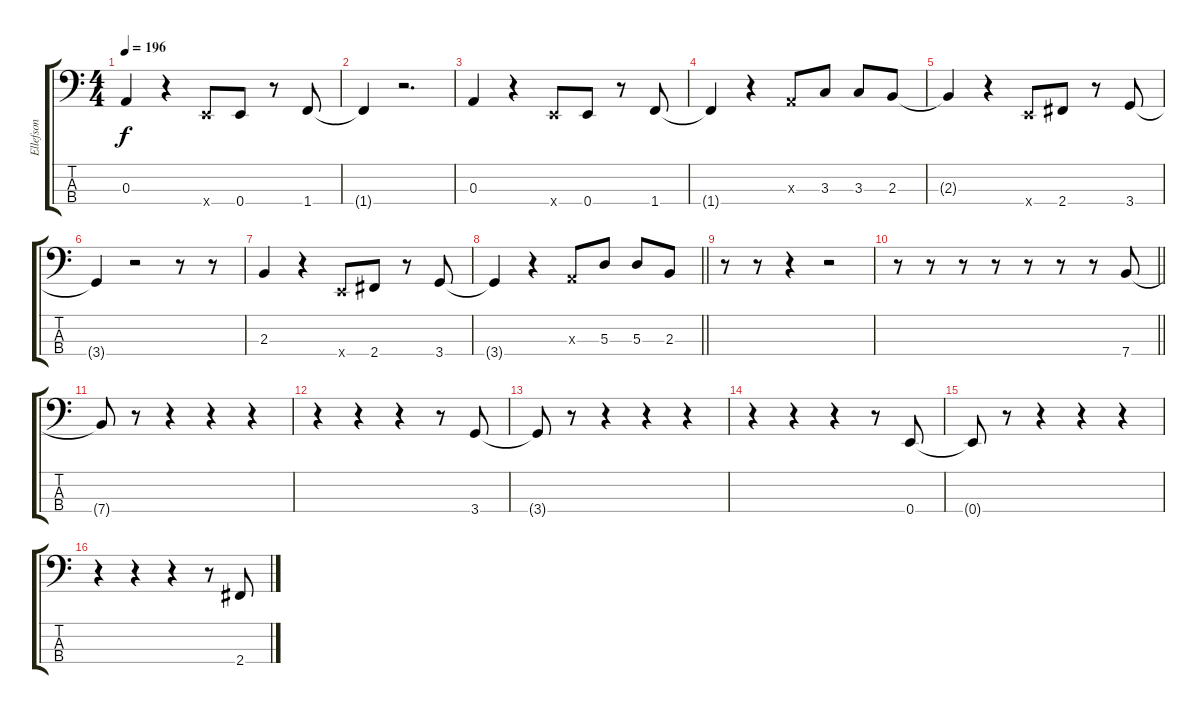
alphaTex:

\track ("Ellefson" "Ellefson") {instrument electricbasspick}
\staff {score tabs}
\tuning (G2 D2 A1 E1) {hide}
\ts (4 4)
\tempo 196
\clef f4
\ks c
0.3{t}.4{dy f} r.4 0.4{x}.8 0.4.8 r.8 1.4.8 |
1.4{t}.4 r.2{d} |
0.3.4 r.4 0.4{x}.8 0.4.8 r.8 1.4.8 |
1.4{t}.4 r.4 0.3{x}.8 3.3.8 3.3.8 2.3.8 |
2.3{t}.4 r.4 0.4{x}.8 2.4.8 r.8 3.4.8 |
3.4{t}.4 r.2 r.8 r.8 |
2.3.4 r.4 0.4{x}.8 2.4.8 r.8 3.4.8 |
\barLineRight lightlight
3.4{t}.4 r.4 0.3{x}.8 5.3.8 5.3.8 2.3.8 |
r.8 r.8 r.4 r.2 |
\barLineRight lightlight
r.8 r.8 r.8 r.8 r.8 r.8 r.8 7.4.8 |
7.4{t}.8 r.8 r.4 r.4 r.4 |
r.4 r.4 r.4 r.8 3.4.8 |
3.4{t}.8 r.8 r.4 r.4 r.4 |
r.4 r.4 r.4 r.8 0.4.8 |
0.4{t}.8 r.8 r.4 r.4 r.4 |
r.4 r.4 r.4 r.8 2.4.8
